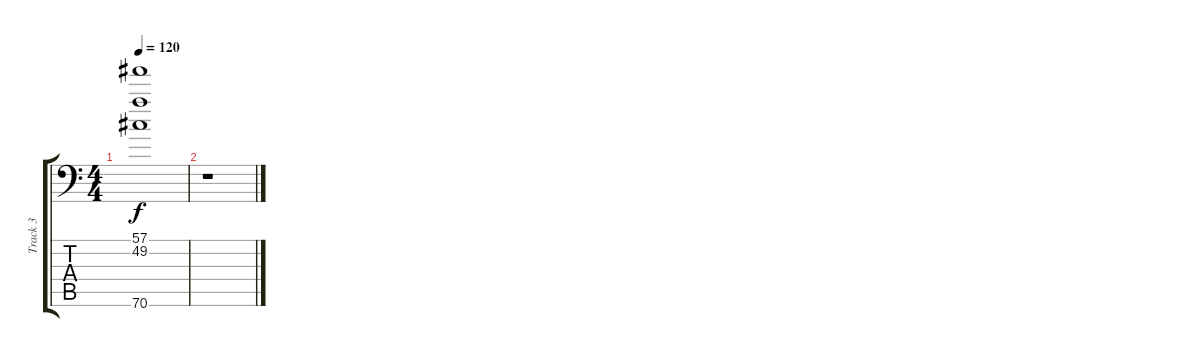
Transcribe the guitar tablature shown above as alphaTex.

\track ("Track 3" "Track 3") {instrument acousticgrandpiano}
\staff {score tabs}
\tuning (C-1 C-1 C-1 C-1 C-1 C-1) {hide}
\ts (4 4)
\tempo 120
\clef f4
\ks c
(57.1 49.2 70.6).1{dy f} |
r.1
